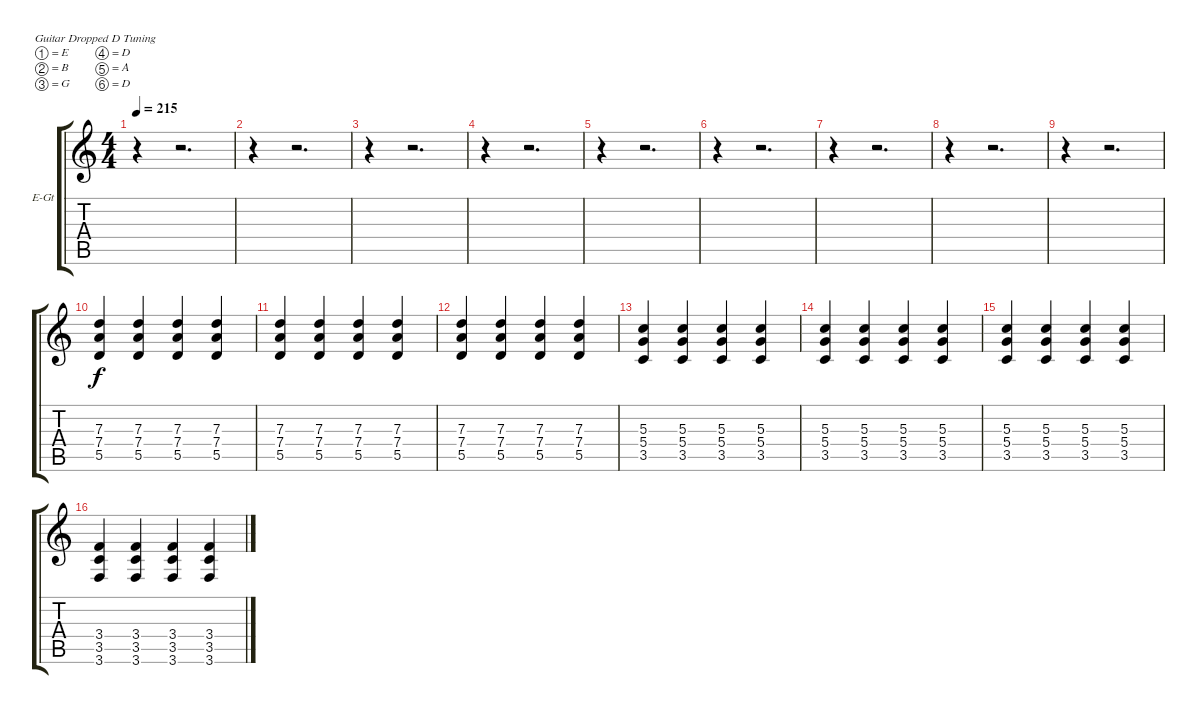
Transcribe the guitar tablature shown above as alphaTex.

\bracketExtendMode groupsimilarinstruments
\firstSystemTrackNameOrientation horizontal
\otherSystemsTrackNameOrientation horizontal
\track ("Distortion-guitar (Paul)" "E-Gt") {instrument distortionguitar}
\staff {score tabs}
\tuning (E4 B3 G3 D3 A2 D2)
\ts (4 4)
\tempo 215
\clef g2
\ks c
r.4{dy f} r.2{d} |
r.4 r.2{d} |
r.4 r.2{d} |
r.4 r.2{d} |
r.4 r.2{d} |
r.4 r.2{d} |
r.4 r.2{d} |
r.4 r.2{d} |
r.4 r.2{d} |
(7.3 7.4 5.5).4 (7.3 7.4 5.5).4 (7.3 7.4 5.5).4 (7.3 7.4 5.5).4 |
(7.3 7.4 5.5).4 (7.3 7.4 5.5).4 (7.3 7.4 5.5).4 (7.3 7.4 5.5).4 |
(7.3 7.4 5.5).4 (7.3 7.4 5.5).4 (7.3 7.4 5.5).4 (7.3 7.4 5.5).4 |
(5.3 3.5 5.4).4 (5.3 3.5 5.4).4 (5.3 3.5 5.4).4 (5.3 3.5 5.4).4 |
(5.3 3.5 5.4).4 (5.3 3.5 5.4).4 (5.3 3.5 5.4).4 (5.3 3.5 5.4).4 |
(5.3 3.5 5.4).4 (5.3 3.5 5.4).4 (5.3 3.5 5.4).4 (5.3 3.5 5.4).4 |
(3.4 3.5 3.6).4 (3.4 3.5 3.6).4 (3.4 3.5 3.6).4 (3.4 3.5 3.6).4
